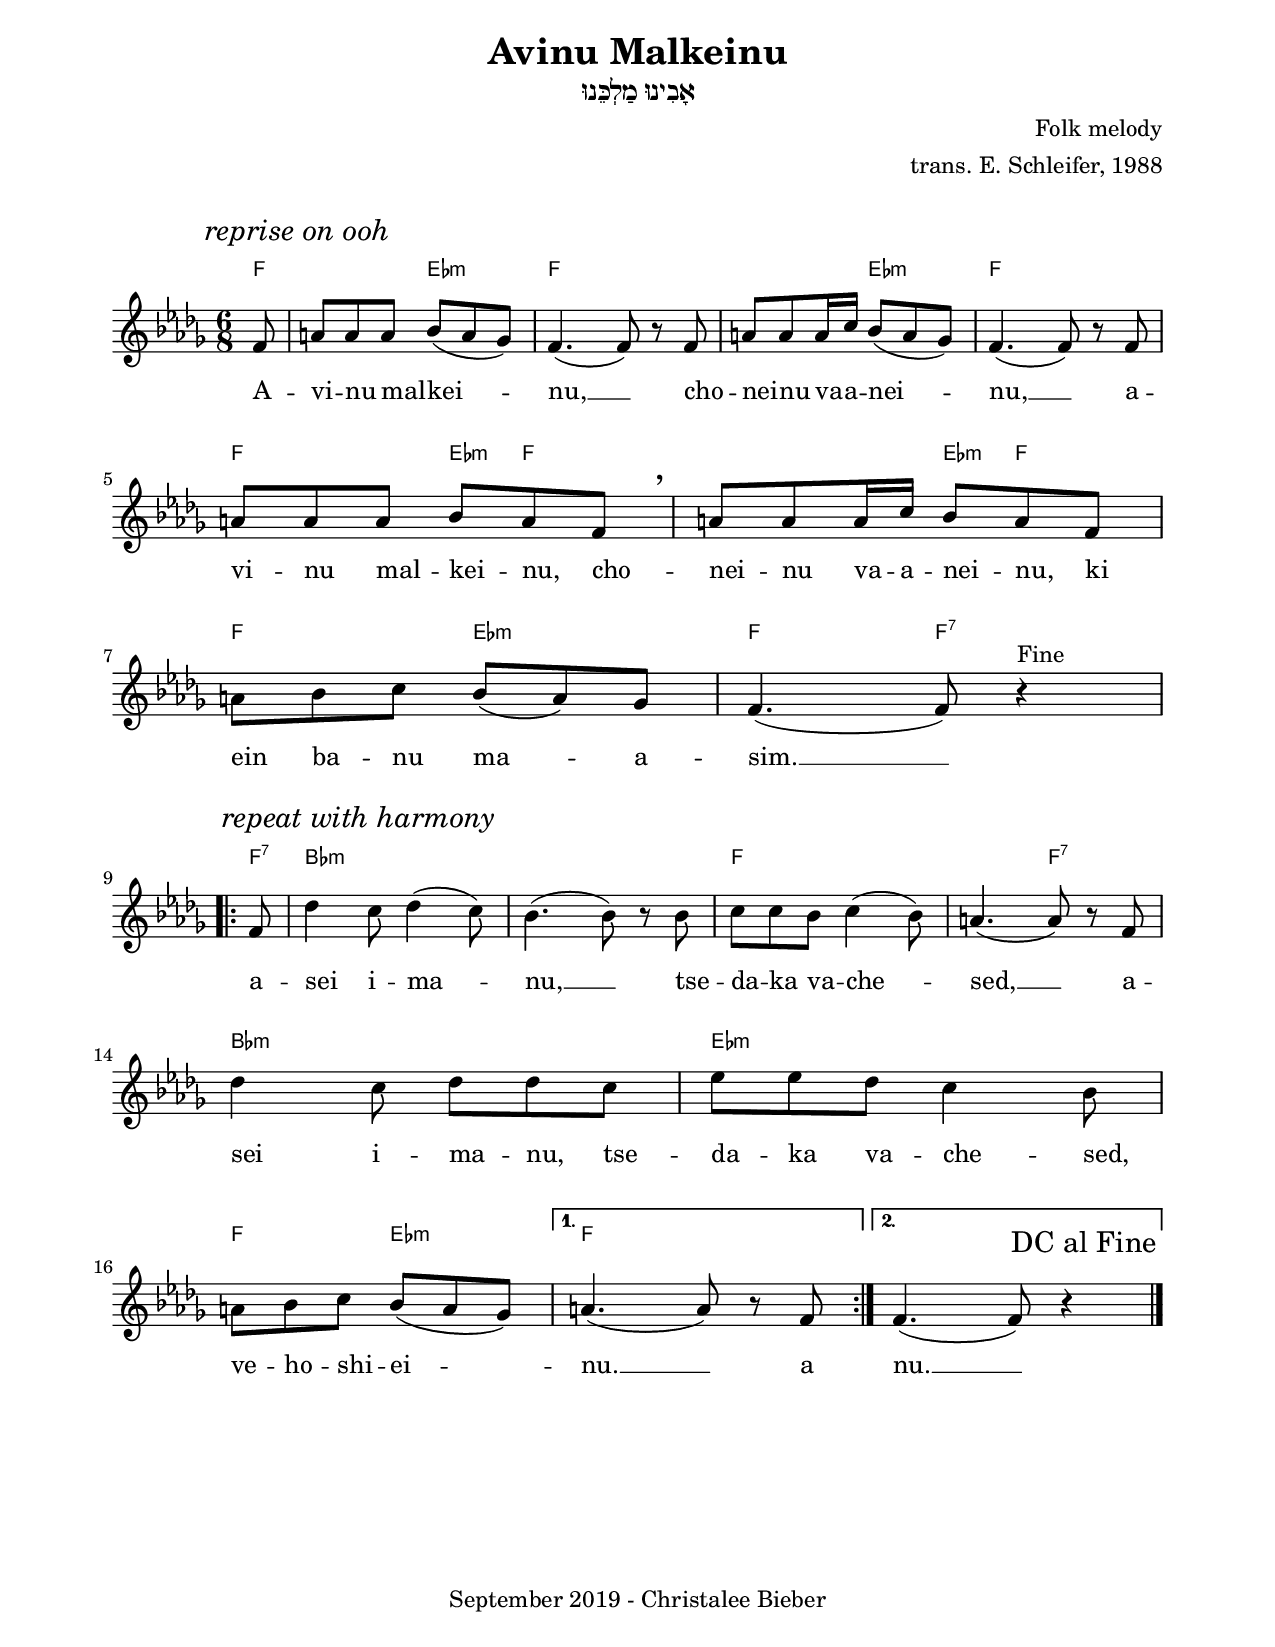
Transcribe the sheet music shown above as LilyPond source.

\paper {
	system-system-spacing.minimum-distance = #8
	system-system-spacing.padding = #4
	markup-system-spacing.minimum-distance = #8
	markup-system-spacing.padding = #4
	markup-markup-spacing.minimum-distance = #8
	#(set-paper-size "letter")
	left-margin = 0.75\in
	right-margin = 0.75\in
	indent = #0
}

\header {
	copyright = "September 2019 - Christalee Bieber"
}

\layout {
  \context {
    \Lyrics
    \override VerticalAxisGroup.nonstaff-relatedstaff-spacing.padding = #2
		\override LyricText.self-alignment-X = #LEFT
  }
  \context {
    \Score
    \override RehearsalMark.padding = #3
		\override RehearsalMark.self-alignment-X = #LEFT
  }
  \context {
    \ChordNames
    chordChanges = ##t
    \override ChordName.font-size = #-1
		\override VerticalAxisGroup.nonstaff-relatedstaff-spacing.padding = #2
  }
  \context {
    \Voice
    \override BreathingSign.Y-offset = #3.5
    \dynamicUp
		\override TextScript.staff-padding = #1
  }
	\context {
		\Staff
		\override InstrumentName.padding = #2
	}
}


\header {
title = "Avinu Malkeinu"
subtitle = "אָבִינוּ מַלְכֵּנוּ‎"
composer = "Folk melody"
arranger = "trans. E. Schleifer, 1988"
}

harmonies = \chordmode {
f8 | f4. ees4.:m  | f2. |
f4. ees4.:m | f2. |
f4. ees8:m f4 |
f4. ees8:m f4 |
f4. ees4.:m | f4. f4.:7 |

f8:7 | bes2.:m | bes2.:m |
f2. | f4. f4.:7 |
bes2.:m | ees2.:m | f4. ees4.:m | f2.|
}

melody = \relative c' {
\time 6/8
\key des \major
\clef treble

\mark \markup { \italic "reprise on ooh" }
\partial 8 f8 | a a a bes( a ges) | f4.( f8)  r8 f8 |
a a a16 c16 bes8( a ges) | f4.( f8)  r8 f8 | \break
a a a bes a f8 \breathe | a a a16 c16 bes8 a  f8 | \break
a bes c bes( a) ges | f4.( f8) r4^"Fine" | \break

\mark \markup { \italic "repeat with harmony" }
\repeat volta 2 { \relative c' {
	\partial 8 f8 | des'4 c8 des4( c8) | bes4.( bes8) r8 bes8 |
	c8 c8 bes8 c4( bes8) | a4.( a8) r8 f8 | \break
	des'4 c8 des8 des8 c8 | ees8 ees8 des8 c4 bes8 | \break
	a8 bes c bes( a ges) |
	}}
\alternative {
	{ a4.( a8) r8 f8 | }
	{ f4.( f8) r4 \bar "|."
	\once \override Score.RehearsalMark.self-alignment-X = #RIGHT
	\mark "DC al Fine" }
	}
}

text = \lyricmode {
A -- | vi -- nu mal -- kei -- | nu, __ cho -- | nei -- nu va -- a -- nei -- | nu, __ a -- | vi -- nu mal -- kei -- nu, cho -- | nei -- nu va -- a -- nei -- nu, ki | ein ba -- nu  ma -- a -- | sim. __ a -- | sei i -- ma -- | nu, __ tse -- | da -- ka va -- che -- | sed, __ a -- | sei i -- ma -- nu, tse -- | da -- ka va -- che -- sed, | ve -- ho -- shi -- ei -- | nu. __ a | nu. __
}

\score {
<<
	\new ChordNames { \harmonies }
	\new Voice = "chorus"{ \melody }
	\new Lyrics \lyricsto "chorus" { \text }
>>
	\layout { }
}
